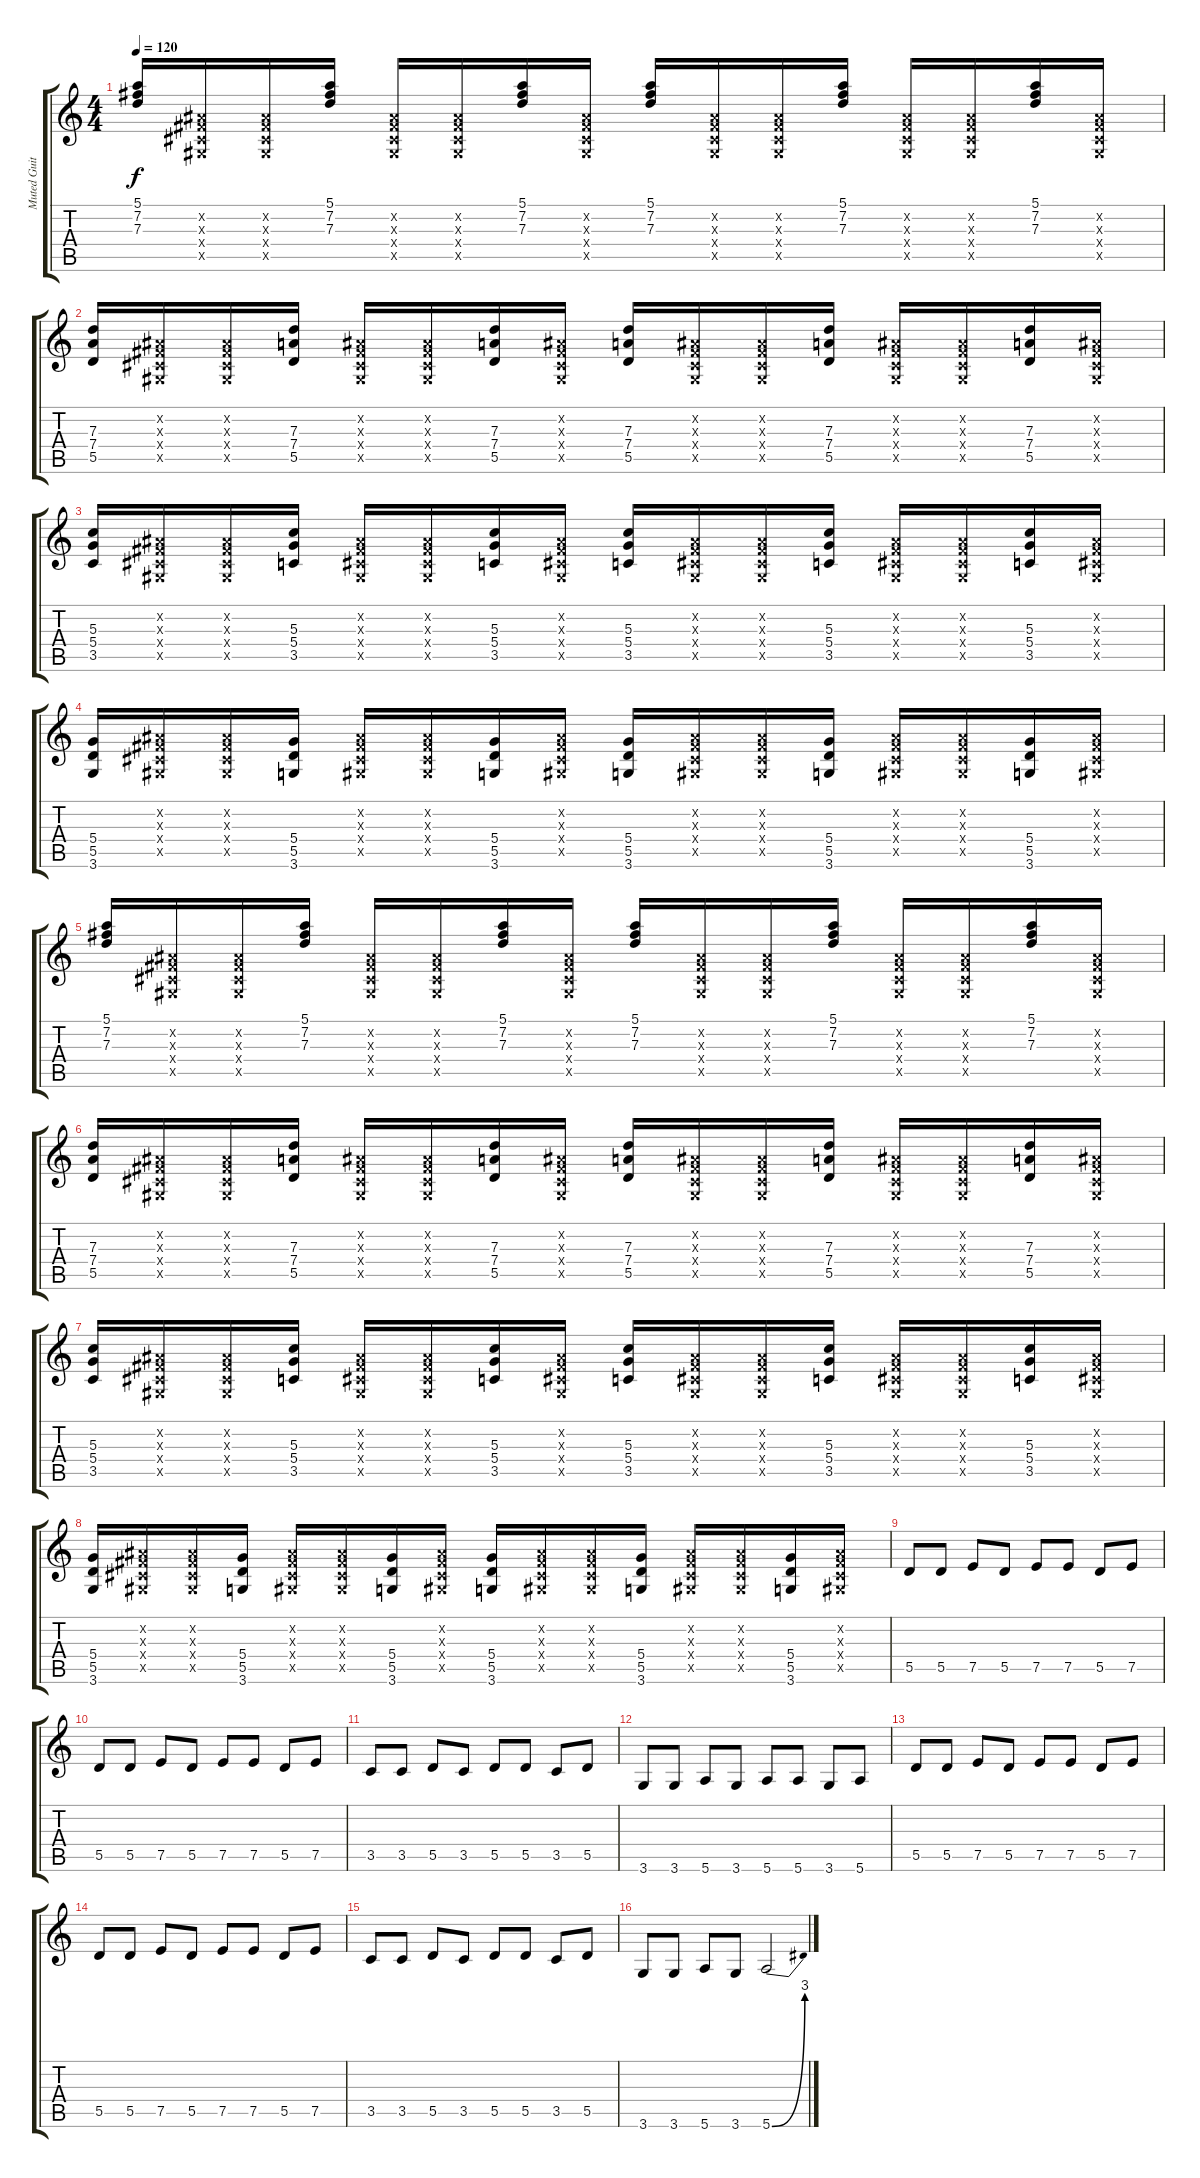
\track ("Muted Guitar" "Muted Guit") {instrument overdrivenguitar}
\staff {score tabs}
\tuning (E4 B3 G3 D3 A2 E2) {hide}
\ts (4 4)
\tempo 120
\clef g2
\ks c
(5.1 7.2 7.3).16{dy f} (-1.2{x} -1.3{x} -1.4{x} -1.5{x}).16 (-1.2{x} -1.3{x} -1.4{x} -1.5{x}).16 (5.1 7.2 7.3).16 (-1.2{x} -1.3{x} -1.4{x} -1.5{x}).16 (-1.2{x} -1.3{x} -1.4{x} -1.5{x}).16 (5.1 7.2 7.3).16 (-1.2{x} -1.3{x} -1.4{x} -1.5{x}).16 (5.1 7.2 7.3).16 (-1.2{x} -1.3{x} -1.4{x} -1.5{x}).16 (-1.2{x} -1.3{x} -1.4{x} -1.5{x}).16 (5.1 7.2 7.3).16 (-1.2{x} -1.3{x} -1.4{x} -1.5{x}).16 (-1.2{x} -1.3{x} -1.4{x} -1.5{x}).16 (5.1 7.2 7.3).16 (-1.2{x} -1.3{x} -1.4{x} -1.5{x}).16 |
(7.3 7.4 5.5).16 (-1.2{x} -1.3{x} -1.4{x} -1.5{x}).16 (-1.2{x} -1.3{x} -1.4{x} -1.5{x}).16 (7.3 7.4 5.5).16 (-1.2{x} -1.3{x} -1.4{x} -1.5{x}).16 (-1.2{x} -1.3{x} -1.4{x} -1.5{x}).16 (7.3 7.4 5.5).16 (-1.2{x} -1.3{x} -1.4{x} -1.5{x}).16 (7.3 7.4 5.5).16 (-1.2{x} -1.3{x} -1.4{x} -1.5{x}).16 (-1.2{x} -1.3{x} -1.4{x} -1.5{x}).16 (7.3 7.4 5.5).16 (-1.2{x} -1.3{x} -1.4{x} -1.5{x}).16 (-1.2{x} -1.3{x} -1.4{x} -1.5{x}).16 (7.3 7.4 5.5).16 (-1.2{x} -1.3{x} -1.4{x} -1.5{x}).16 |
(5.3 5.4 3.5).16 (-1.2{x} -1.3{x} -1.4{x} -1.5{x}).16 (-1.2{x} -1.3{x} -1.4{x} -1.5{x}).16 (5.3 5.4 3.5).16 (-1.2{x} -1.3{x} -1.4{x} -1.5{x}).16 (-1.2{x} -1.3{x} -1.4{x} -1.5{x}).16 (5.3 5.4 3.5).16 (-1.2{x} -1.3{x} -1.4{x} -1.5{x}).16 (5.3 5.4 3.5).16 (-1.2{x} -1.3{x} -1.4{x} -1.5{x}).16 (-1.2{x} -1.3{x} -1.4{x} -1.5{x}).16 (5.3 5.4 3.5).16 (-1.2{x} -1.3{x} -1.4{x} -1.5{x}).16 (-1.2{x} -1.3{x} -1.4{x} -1.5{x}).16 (5.3 5.4 3.5).16 (-1.2{x} -1.3{x} -1.4{x} -1.5{x}).16 |
(5.4 5.5 3.6).16 (-1.2{x} -1.3{x} -1.4{x} -1.5{x}).16 (-1.2{x} -1.3{x} -1.4{x} -1.5{x}).16 (5.4 5.5 3.6).16 (-1.2{x} -1.3{x} -1.4{x} -1.5{x}).16 (-1.2{x} -1.3{x} -1.4{x} -1.5{x}).16 (5.4 5.5 3.6).16 (-1.2{x} -1.3{x} -1.4{x} -1.5{x}).16 (5.4 5.5 3.6).16 (-1.2{x} -1.3{x} -1.4{x} -1.5{x}).16 (-1.2{x} -1.3{x} -1.4{x} -1.5{x}).16 (5.4 5.5 3.6).16 (-1.2{x} -1.3{x} -1.4{x} -1.5{x}).16 (-1.2{x} -1.3{x} -1.4{x} -1.5{x}).16 (5.4 5.5 3.6).16 (-1.2{x} -1.3{x} -1.4{x} -1.5{x}).16 |
(5.1 7.2 7.3).16 (-1.2{x} -1.3{x} -1.4{x} -1.5{x}).16 (-1.2{x} -1.3{x} -1.4{x} -1.5{x}).16 (5.1 7.2 7.3).16 (-1.2{x} -1.3{x} -1.4{x} -1.5{x}).16 (-1.2{x} -1.3{x} -1.4{x} -1.5{x}).16 (5.1 7.2 7.3).16 (-1.2{x} -1.3{x} -1.4{x} -1.5{x}).16 (5.1 7.2 7.3).16 (-1.2{x} -1.3{x} -1.4{x} -1.5{x}).16 (-1.2{x} -1.3{x} -1.4{x} -1.5{x}).16 (5.1 7.2 7.3).16 (-1.2{x} -1.3{x} -1.4{x} -1.5{x}).16 (-1.2{x} -1.3{x} -1.4{x} -1.5{x}).16 (5.1 7.2 7.3).16 (-1.2{x} -1.3{x} -1.4{x} -1.5{x}).16 |
(7.3 7.4 5.5).16 (-1.2{x} -1.3{x} -1.4{x} -1.5{x}).16 (-1.2{x} -1.3{x} -1.4{x} -1.5{x}).16 (7.3 7.4 5.5).16 (-1.2{x} -1.3{x} -1.4{x} -1.5{x}).16 (-1.2{x} -1.3{x} -1.4{x} -1.5{x}).16 (7.3 7.4 5.5).16 (-1.2{x} -1.3{x} -1.4{x} -1.5{x}).16 (7.3 7.4 5.5).16 (-1.2{x} -1.3{x} -1.4{x} -1.5{x}).16 (-1.2{x} -1.3{x} -1.4{x} -1.5{x}).16 (7.3 7.4 5.5).16 (-1.2{x} -1.3{x} -1.4{x} -1.5{x}).16 (-1.2{x} -1.3{x} -1.4{x} -1.5{x}).16 (7.3 7.4 5.5).16 (-1.2{x} -1.3{x} -1.4{x} -1.5{x}).16 |
(5.3 5.4 3.5).16 (-1.2{x} -1.3{x} -1.4{x} -1.5{x}).16 (-1.2{x} -1.3{x} -1.4{x} -1.5{x}).16 (5.3 5.4 3.5).16 (-1.2{x} -1.3{x} -1.4{x} -1.5{x}).16 (-1.2{x} -1.3{x} -1.4{x} -1.5{x}).16 (5.3 5.4 3.5).16 (-1.2{x} -1.3{x} -1.4{x} -1.5{x}).16 (5.3 5.4 3.5).16 (-1.2{x} -1.3{x} -1.4{x} -1.5{x}).16 (-1.2{x} -1.3{x} -1.4{x} -1.5{x}).16 (5.3 5.4 3.5).16 (-1.2{x} -1.3{x} -1.4{x} -1.5{x}).16 (-1.2{x} -1.3{x} -1.4{x} -1.5{x}).16 (5.3 5.4 3.5).16 (-1.2{x} -1.3{x} -1.4{x} -1.5{x}).16 |
(5.4 5.5 3.6).16 (-1.2{x} -1.3{x} -1.4{x} -1.5{x}).16 (-1.2{x} -1.3{x} -1.4{x} -1.5{x}).16 (5.4 5.5 3.6).16 (-1.2{x} -1.3{x} -1.4{x} -1.5{x}).16 (-1.2{x} -1.3{x} -1.4{x} -1.5{x}).16 (5.4 5.5 3.6).16 (-1.2{x} -1.3{x} -1.4{x} -1.5{x}).16 (5.4 5.5 3.6).16 (-1.2{x} -1.3{x} -1.4{x} -1.5{x}).16 (-1.2{x} -1.3{x} -1.4{x} -1.5{x}).16 (5.4 5.5 3.6).16 (-1.2{x} -1.3{x} -1.4{x} -1.5{x}).16 (-1.2{x} -1.3{x} -1.4{x} -1.5{x}).16 (5.4 5.5 3.6).16 (-1.2{x} -1.3{x} -1.4{x} -1.5{x}).16 |
5.5.8 5.5.8 7.5.8 5.5.8 7.5.8 7.5.8 5.5.8 7.5.8 |
5.5.8 5.5.8 7.5.8 5.5.8 7.5.8 7.5.8 5.5.8 7.5.8 |
3.5.8 3.5.8 5.5.8 3.5.8 5.5.8 5.5.8 3.5.8 5.5.8 |
3.6.8 3.6.8 5.6.8 3.6.8 5.6.8 5.6.8 3.6.8 5.6.8 |
5.5.8 5.5.8 7.5.8 5.5.8 7.5.8 7.5.8 5.5.8 7.5.8 |
5.5.8 5.5.8 7.5.8 5.5.8 7.5.8 7.5.8 5.5.8 7.5.8 |
3.5.8 3.5.8 5.5.8 3.5.8 5.5.8 5.5.8 3.5.8 5.5.8 |
3.6.8 3.6.8 5.6.8 3.6.8 5.6{be (bend 0 0 60 12)}.2
